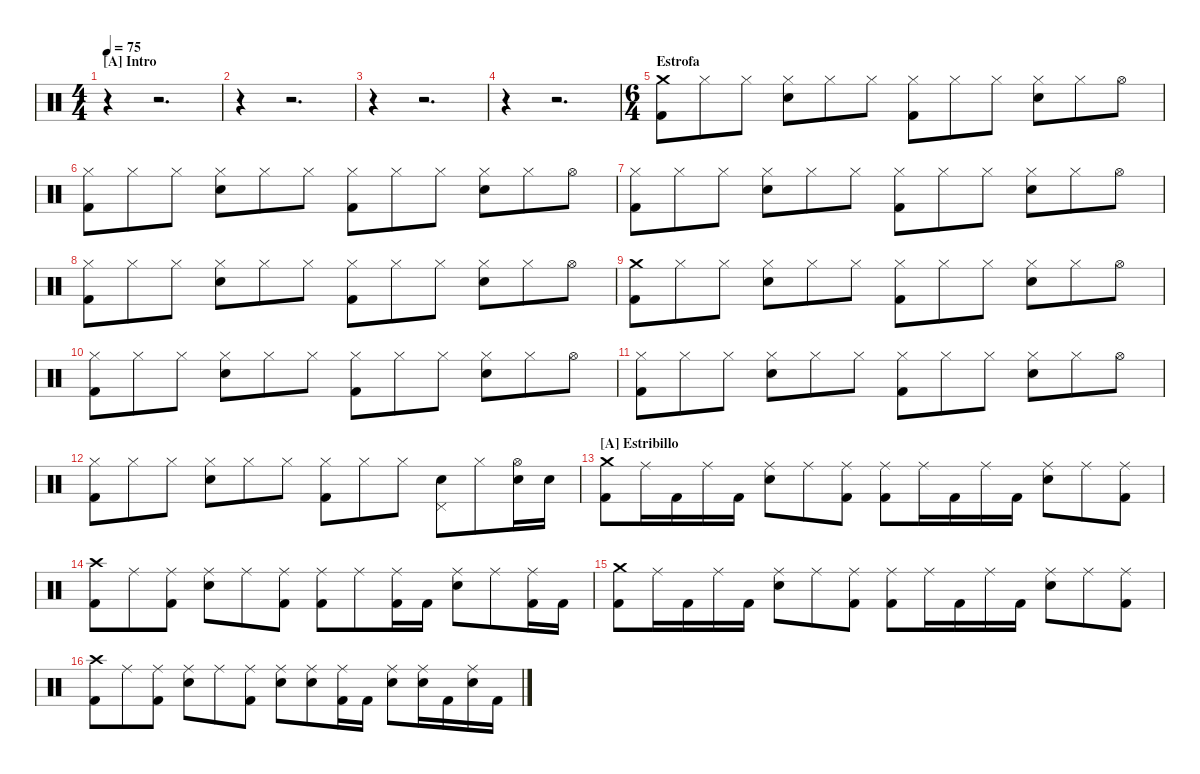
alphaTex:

\defaultSystemsLayout 4
\hideDynamics
\bracketExtendMode nobrackets
\singleTrackTrackNamePolicy hidden
\multiTrackTrackNamePolicy hidden
\otherSystemsTrackNameOrientation horizontal
\track ("Drums" "Drums") {instrument percussion}
\staff {score}
\articulation defaults
\ts (4 4)
\section ("A" "Intro")
\tempo 75
\clef neutral
\ks c
r.4{dy f} r.2{d} |
r.4 r.2{d} |
r.4 r.2{d} |
r.4 r.2{d} |
\ts (6 4)
\beaming (8 3 3 3 3)
\section ("" "Estrofa")
("Crash medium (hit)" "Kick (hit) 2").8 "Hi-Hat (closed)".8 "Hi-Hat (closed)".8 ("Hi-Hat (closed)" "Snare (hit) 2").8 "Hi-Hat (closed)".8 "Hi-Hat (closed)".8 ("Hi-Hat (closed)" "Kick (hit) 2").8 "Hi-Hat (closed)".8 "Hi-Hat (closed)".8 ("Hi-Hat (closed)" "Snare (hit) 2").8 "Hi-Hat (closed)".8 "Hi-Hat (open)".8 |
("Hi-Hat (closed)" "Kick (hit) 2").8 "Hi-Hat (closed)".8 "Hi-Hat (closed)".8 ("Hi-Hat (closed)" "Snare (hit) 2").8 "Hi-Hat (closed)".8 "Hi-Hat (closed)".8 ("Hi-Hat (closed)" "Kick (hit) 2").8 "Hi-Hat (closed)".8 "Hi-Hat (closed)".8 ("Hi-Hat (closed)" "Snare (hit) 2").8 "Hi-Hat (closed)".8 "Hi-Hat (open)".8 |
("Hi-Hat (closed)" "Kick (hit) 2").8 "Hi-Hat (closed)".8 "Hi-Hat (closed)".8 ("Hi-Hat (closed)" "Snare (hit) 2").8 "Hi-Hat (closed)".8 "Hi-Hat (closed)".8 ("Hi-Hat (closed)" "Kick (hit) 2").8 "Hi-Hat (closed)".8 "Hi-Hat (closed)".8 ("Hi-Hat (closed)" "Snare (hit) 2").8 "Hi-Hat (closed)".8 "Hi-Hat (open)".8 |
("Hi-Hat (closed)" "Kick (hit) 2").8 "Hi-Hat (closed)".8 "Hi-Hat (closed)".8 ("Hi-Hat (closed)" "Snare (hit) 2").8 "Hi-Hat (closed)".8 "Hi-Hat (closed)".8 ("Hi-Hat (closed)" "Kick (hit) 2").8 "Hi-Hat (closed)".8 "Hi-Hat (closed)".8 ("Hi-Hat (closed)" "Snare (hit) 2").8 "Hi-Hat (closed)".8 "Hi-Hat (open)".8 |
("Crash medium (hit)" "Kick (hit) 2").8 "Hi-Hat (closed)".8 "Hi-Hat (closed)".8 ("Hi-Hat (closed)" "Snare (hit) 2").8 "Hi-Hat (closed)".8 "Hi-Hat (closed)".8 ("Hi-Hat (closed)" "Kick (hit) 2").8 "Hi-Hat (closed)".8 "Hi-Hat (closed)".8 ("Hi-Hat (closed)" "Snare (hit) 2").8 "Hi-Hat (closed)".8 "Hi-Hat (open)".8 |
("Hi-Hat (closed)" "Kick (hit) 2").8 "Hi-Hat (closed)".8 "Hi-Hat (closed)".8 ("Hi-Hat (closed)" "Snare (hit) 2").8 "Hi-Hat (closed)".8 "Hi-Hat (closed)".8 ("Hi-Hat (closed)" "Kick (hit) 2").8 "Hi-Hat (closed)".8 "Hi-Hat (closed)".8 ("Hi-Hat (closed)" "Snare (hit) 2").8 "Hi-Hat (closed)".8 "Hi-Hat (open)".8 |
("Hi-Hat (closed)" "Kick (hit) 2").8 "Hi-Hat (closed)".8 "Hi-Hat (closed)".8 ("Hi-Hat (closed)" "Snare (hit) 2").8 "Hi-Hat (closed)".8 "Hi-Hat (closed)".8 ("Hi-Hat (closed)" "Kick (hit) 2").8 "Hi-Hat (closed)".8 "Hi-Hat (closed)".8 ("Hi-Hat (closed)" "Snare (hit) 2").8 "Hi-Hat (closed)".8 "Hi-Hat (open)".8 |
("Hi-Hat (closed)" "Kick (hit) 2").8 "Hi-Hat (closed)".8 "Hi-Hat (closed)".8 ("Hi-Hat (closed)" "Snare (hit) 2").8 "Hi-Hat (closed)".8 "Hi-Hat (closed)".8 ("Hi-Hat (closed)" "Kick (hit) 2").8 "Hi-Hat (closed)".8 "Hi-Hat (closed)".8 ("Pedal Hi-Hat (hit)" "Snare (hit) 2").8 "Hi-Hat (closed)".8 ("Hi-Hat (open)" "Snare (hit) 2").16 "Snare (hit) 2".16 |
\section ("A" "Estribillo")
("Crash medium (hit)" "Kick (hit) 2").8 "Ride (middle)".16 "Kick (hit) 2".16 "Ride (middle)".16 "Kick (hit) 2".16 ("Ride (middle)" "Snare (hit) 2").8 "Ride (middle)".8 ("Ride (middle)" "Kick (hit) 2").8 ("Ride (middle)" "Kick (hit) 2").8 "Ride (middle)".16 "Kick (hit) 2".16 "Ride (middle)".16 "Kick (hit) 2".16 ("Ride (middle)" "Snare (hit) 2").8 "Ride (middle)".8 ("Ride (middle)" "Kick (hit) 2").8 |
("Crash high (hit)" "Kick (hit) 2").8 "Ride (middle)".8 ("Ride (middle)" "Kick (hit) 2").8 ("Ride (middle)" "Snare (hit) 2").8 "Ride (middle)".8 ("Ride (middle)" "Kick (hit) 2").8 ("Ride (middle)" "Kick (hit) 2").8 "Ride (middle)".8 ("Ride (middle)" "Kick (hit) 2").16 "Kick (hit) 2".16 ("Ride (middle)" "Snare (hit) 2").8 "Ride (middle)".8 ("Ride (middle)" "Kick (hit) 2").16 "Kick (hit) 2".16 |
("Crash medium (hit)" "Kick (hit) 2").8 "Ride (middle)".16 "Kick (hit) 2".16 "Ride (middle)".16 "Kick (hit) 2".16 ("Ride (middle)" "Snare (hit) 2").8 "Ride (middle)".8 ("Ride (middle)" "Kick (hit) 2").8 ("Ride (middle)" "Kick (hit) 2").8 "Ride (middle)".16 "Kick (hit) 2".16 "Ride (middle)".16 "Kick (hit) 2".16 ("Ride (middle)" "Snare (hit) 2").8 "Ride (middle)".8 ("Ride (middle)" "Kick (hit) 2").8 |
("Crash high (hit)" "Kick (hit) 2").8 "Ride (middle)".8 ("Ride (middle)" "Kick (hit) 2").8 ("Ride (middle)" "Snare (hit) 2").8 "Ride (middle)".8 ("Ride (middle)" "Kick (hit) 2").8 ("Ride (middle)" "Snare (hit) 2").8 ("Ride (middle)" "Snare (hit) 2").8 ("Ride (middle)" "Kick (hit) 2").16 "Kick (hit) 2".16 ("Ride (middle)" "Snare (hit) 2").8 ("Ride (middle)" "Snare (hit) 2").16 "Kick (hit) 2".16 ("Ride (middle)" "Snare (hit) 2").16 "Kick (hit) 2".16
